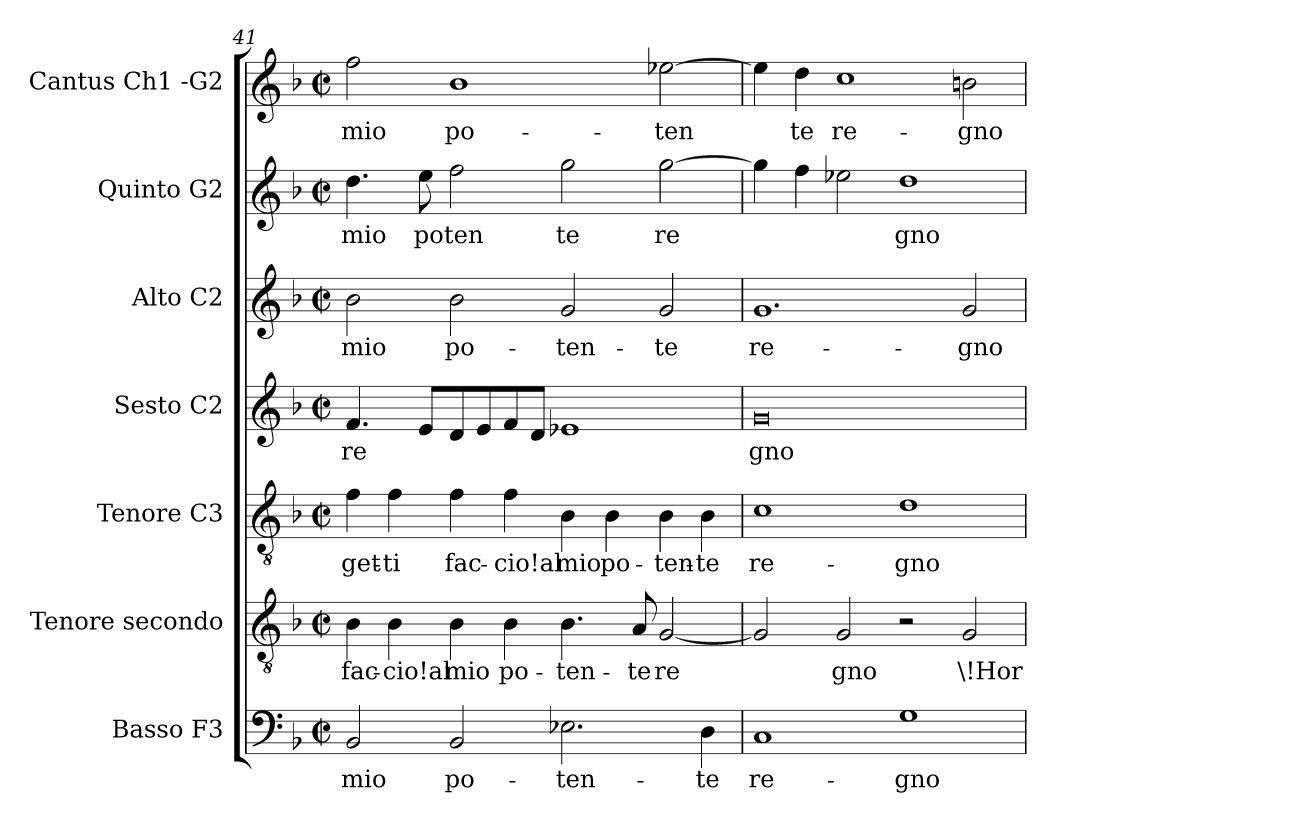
**kern	**text	**kern	**text	**kern	**text	**kern	**text	**kern	**text	**kern	**text	**kern	**text
*part7	*part7	*part6	*part6	*part5	*part5	*part4	*part4	*part3	*part3	*part2	*part2	*part1	*part1
*staff7	*staff7	*staff6	*staff6	*staff5	*staff5	*staff4	*staff4	*staff3	*staff3	*staff2	*staff2	*staff1	*staff1
*I"Basso  F3	*	*I"Tenore  secondo	*	*I"Tenore  C3	*	*I"Sesto  C2	*	*I"Alto  C2	*	*I"Quinto  G2	*	*I"Cantus  Ch1 -G2	*
*I'B	*	*I'T2	*	*I'T	*	*	*	*I'A	*	*	*	*I'C	*
*clefF4	*	*clefGv2	*	*clefGv2	*	*clefG2	*	*clefG2	*	*clefG2	*	*clefG2	*
*k[b-]	*	*k[b-]	*	*k[b-]	*	*k[b-]	*	*k[b-]	*	*k[b-]	*	*k[b-]	*
*F:	*	*F:	*	*F:	*	*F:	*	*F:	*	*F:	*	*F:	*
*M2/2	*	*M2/2	*	*M2/2	*	*M2/2	*	*M2/2	*	*M2/2	*	*M2/2	*
*met(c|)	*	*met(c|)	*	*met(c|)	*	*met(c|)	*	*met(c|)	*	*met(c|)	*	*met(c|)	*
=41	=41	=41	=41	=41	=41	=41	=41	=41	=41	=41	=41	=41	=41
!	!LO:LY:b:cj	!	!LO:LY:b:cj	!	!LO:LY:b:cj	!	!LO:LY:b:cj	!	!LO:LY:b:cj	!	!LO:LY:b:cj	!	!LO:LY:b:cj
2BB-/	mio	4B-\	fac-	4f\	-get-	4.f/	re-	2b-\	mio	4.dd\	mio	2ff\	mio
!	!	!	!LO:LY:b:cj	!	!LO:LY:b:cj	!	!	!	!	!	!	!	!
.	.	4B-\	-cio!al	4f\	-ti	.	.	.	.	.	.	.	.
!	!	!	!	!	!	!	!LO:LY:b:cj	!	!	!	!LO:LY:b:cj	!	!
.	.	.	.	.	.	8e/L	--	.	.	8ee\	poten-	.	.
!	!LO:LY:b:cj	!	!LO:LY:b:cj	!	!LO:LY:b:cj	!	!LO:LY:b:cj	!	!LO:LY:b:cj	!	!LO:LY:b:cj	!	!LO:LY:b:cj
2BB-/	po-	4B-\	mio	4f\	fac-	8d/	--	2b-\	po-	2ff\	--	1b-	po-
!	!	!	!	!	!	!	!LO:LY:b:cj	!	!	!	!	!	!
.	.	.	.	.	.	8e/	--	.	.	.	.	.	.
!	!	!	!LO:LY:b:cj	!	!LO:LY:b:cj	!	!LO:LY:b:cj	!	!	!	!	!	!
.	.	4B-\	po-	4f\	-cio!al	8f/	--	.	.	.	.	.	.
!	!	!	!	!	!	!	!LO:LY:b:cj	!	!	!	!	!	!
.	.	.	.	.	.	8d/J	--	.	.	.	.	.	.
!	!LO:LY:b:cj	!	!LO:LY:b:cj	!	!LO:LY:b:cj	!	!LO:LY:b:cj	!	!LO:LY:b:cj	!	!LO:LY:b:cj	!	!
2.E-X\	-ten-	4.B-\	-ten-	4B-\	mio	1e-X	--	2g/	-ten-	2gg\	-te	.	.
!	!	!	!	!	!LO:LY:b:cj	!	!	!	!	!	!	!	!
.	.	.	.	4B-\	po-	.	.	.	.	.	.	.	.
!	!	!	!LO:LY:b:cj	!	!	!	!	!	!	!	!	!	!
.	.	8A/	-te	.	.	.	.	.	.	.	.	.	.
!	!	!	!LO:LY:b:cj	!	!LO:LY:b:cj	!	!	!	!LO:LY:b:cj	!	!LO:LY:b:cj	!	!LO:LY:b:cj
.	.	[<2G/	re-	4B-\	-ten-	.	.	2g/	-te	[>2gg\	re-	[>2ee-X\	-ten-
!	!LO:LY:b:cj	!	!	!	!LO:LY:b:cj	!	!	!	!	!	!	!	!
4D\	-te	.	.	4B-\	-te	.	.	.	.	.	.	.	.
=42	=42	=42	=42	=42	=42	=42	=42	=42	=42	=42	=42	=42	=42
!	!LO:LY:b:cj	!	!LO:LY:b:cj	!	!LO:LY:b:cj	!	!LO:LY:b:cj	!	!LO:LY:b:cj	!	!LO:LY:b:cj	!	!LO:LY:b:cj
1C	re-	2G/]	--	1c	re-	0g	-gno	1.g	re-	4gg\]	--	4ee-\]	--
!	!	!	!	!	!	!	!	!	!	!	!LO:LY:b:cj	!	!LO:LY:b:cj
.	.	.	.	.	.	.	.	.	.	4ff\	--	4dd\	-te
!	!	!	!LO:LY:b:cj	!	!	!	!	!	!	!	!LO:LY:b:cj	!	!LO:LY:b:cj
.	.	2G/	-gno	.	.	.	.	.	.	2ee-X\	--	1cc	re-
!	!LO:LY:b:cj	!	!	!	!LO:LY:b:cj	!	!	!	!	!	!LO:LY:b:cj	!	!
1G	-gno	2r	.	1d	-gno	.	.	.	.	1dd	-gno	.	.
!	!	!	!LO:LY:b:cj	!	!	!	!	!	!LO:LY:b:cj	!	!	!	!LO:LY:b:cj
.	.	2G/	\!Hor	.	.	.	.	2g/	-gno	.	.	2bn\	-gno
=	=	=	=	=	=	=	=	=	=	=	=	=	=
*-	*-	*-	*-	*-	*-	*-	*-	*-	*-	*-	*-	*-	*-
